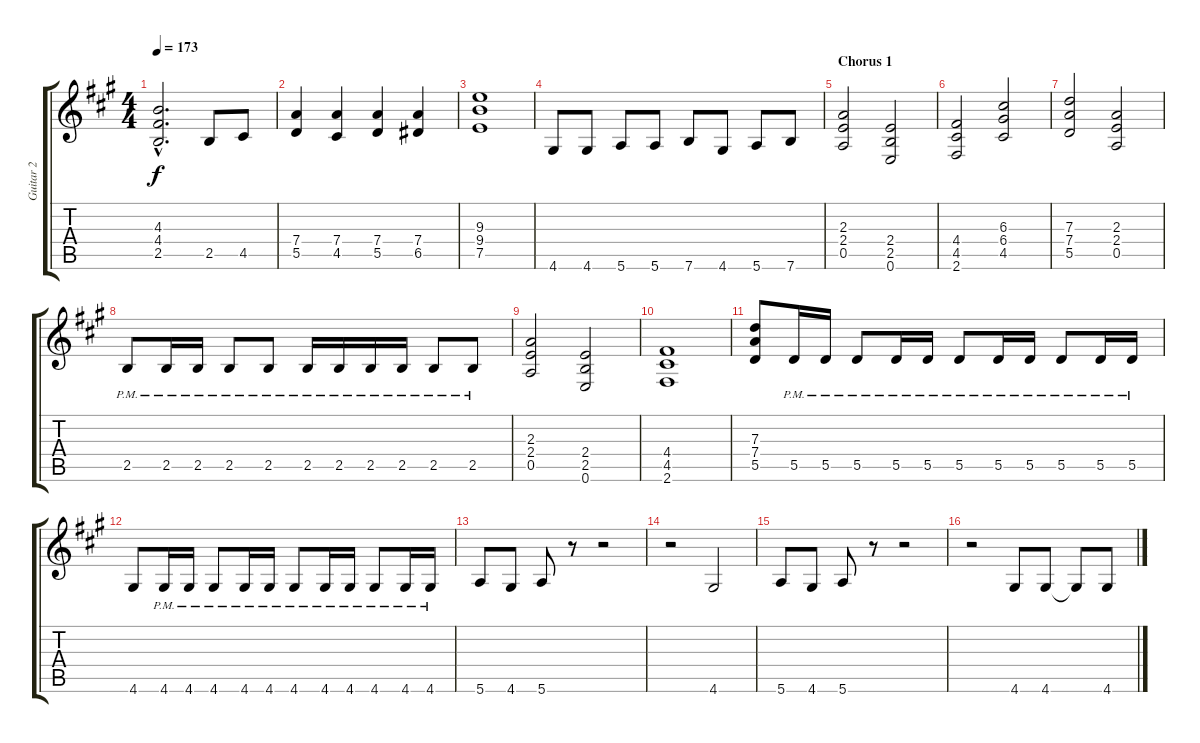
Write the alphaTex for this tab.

\track ("Guitar 2" "Guitar 2") {instrument distortionguitar}
\staff {score tabs}
\tuning (E4 B3 G3 D3 A2 E2) {hide}
\ts (4 4)
\tempo 173
\clef g2
\ks f#minor
(4.3{hac} 4.4{hac} 2.5{hac}).2{d dy f} 2.5.8 4.5.8 |
(7.4 5.5).4 (7.4 4.5).4 (7.4 5.5).4 (7.4 6.5).4 |
(9.3 9.4 7.5).1 |
4.6.8 4.6.8 5.6.8 5.6.8 7.6.8 4.6.8 5.6.8 7.6.8 |
\section ("" "Chorus 1")
(2.3 2.4 0.5).2 (2.4 2.5 0.6).2 |
(4.4 4.5 2.6).2 (6.3 6.4 4.5).2 |
(7.3 7.4 5.5).2 (2.3 2.4 0.5).2 |
2.5{pm}.8 2.5{pm}.16 2.5{pm}.16 2.5{pm}.8 2.5{pm}.8 2.5{pm}.16 2.5{pm}.16 2.5{pm}.16 2.5{pm}.16 2.5{pm}.8 2.5{pm}.8 |
(2.3 2.4 0.5).2 (2.4 2.5 0.6).2 |
(4.4 4.5 2.6).1 |
(7.3 7.4 5.5).8 5.5{pm}.16 5.5{pm}.16 5.5{pm}.8 5.5{pm}.16 5.5{pm}.16 5.5{pm}.8 5.5{pm}.16 5.5{pm}.16 5.5{pm}.8 5.5{pm}.16 5.5{pm}.16 |
4.6.8 4.6{pm}.16 4.6{pm}.16 4.6{pm}.8 4.6{pm}.16 4.6{pm}.16 4.6{pm}.8 4.6{pm}.16 4.6{pm}.16 4.6{pm}.8 4.6{pm}.16 4.6{pm}.16 |
5.6.8 4.6.8 5.6.8 r.8 r.2 |
r.2 4.6.2 |
5.6.8 4.6.8 5.6.8 r.8 r.2 |
r.2 4.6.8 4.6.8 4.6{t}.8 4.6.8
